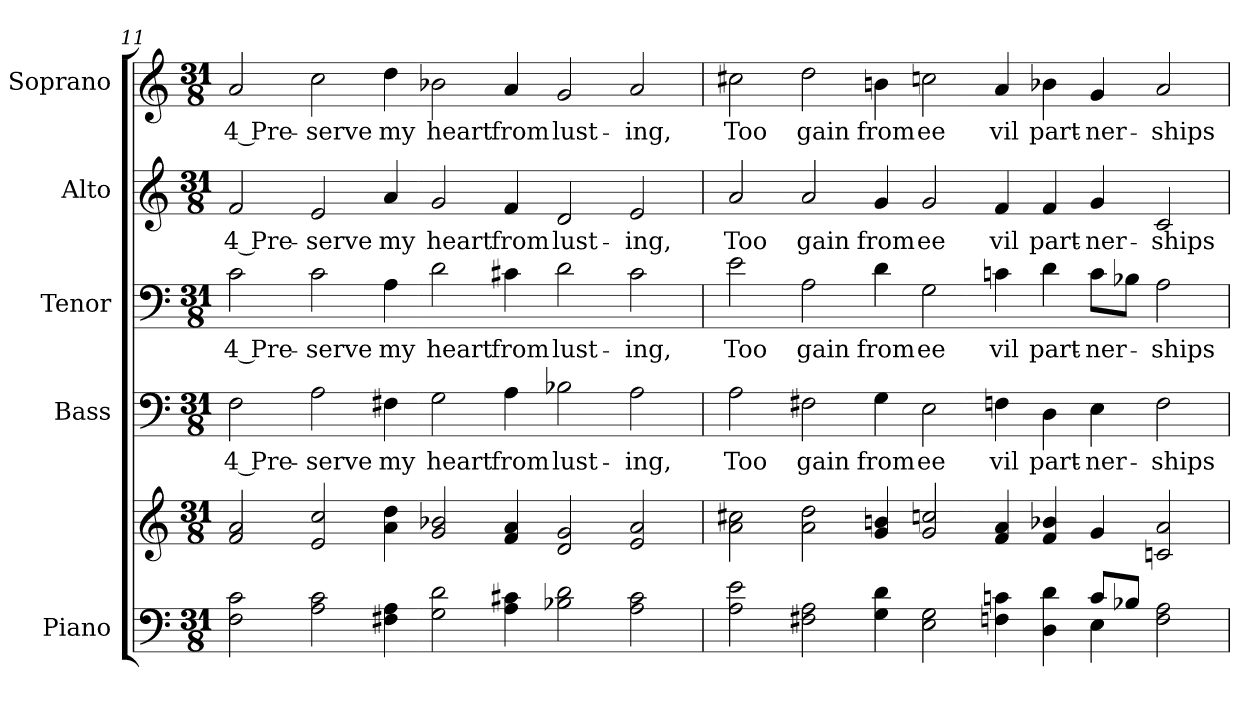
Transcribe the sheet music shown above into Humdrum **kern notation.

**kern	**kern	**kern	**text	**kern	**text	**kern	**text	**kern	**text
*part5	*part5	*part4	*part4	*part3	*part3	*part2	*part2	*part1	*part1
*staff6	*staff5	*staff4	*staff4	*staff3	*staff3	*staff2	*staff2	*staff1	*staff1
*I"Piano	*	*I"Bass	*	*I"Tenor	*	*I"Alto	*	*I"Soprano	*
*I'Pno.	*	*I'B.	*	*I'T.	*	*I'A.	*	*I'S.	*
!!LO:PB:g=z
*clefF4	*clefG2	*clefF4	*	*clefF4	*	*clefG2	*	*clefG2	*
*k[]	*k[]	*k[]	*	*k[]	*	*k[]	*	*k[]	*
*C:	*C:	*C:	*	*C:	*	*C:	*	*C:	*
*M31/8	*M31/8	*M31/8	*	*M31/8	*	*M31/8	*	*M31/8	*
=11	=11	=11	=11	=11	=11	=11	=11	=11	=11
!	!	!	!LO:LY:b:color=#000000	!	!	!	!	!	!
!	!	!	!	!	!LO:LY:b:color=#000000	!	!	!	!
!	!	!	!	!	!	!	!LO:LY:b:color=#000000	!	!
!	!	!	!	!	!	!	!	!	!LO:LY:b:color=#000000
2Fi\ 2ci	2fi/ 2ai	2Fi\	4 Pre-	2ci\	4 Pre-	2fi/	4 Pre-	2ai/	4 Pre-
!	!	!	!LO:LY:b:color=#000000	!	!	!	!	!	!
!	!	!	!	!	!LO:LY:b:color=#000000	!	!	!	!
!	!	!	!	!	!	!	!LO:LY:b:color=#000000	!	!
!	!	!	!	!	!	!	!	!	!LO:LY:b:color=#000000
2Ai\ 2ci	2ei/ 2cci	2Ai\	-serve	2ci\	-serve	2ei/	-serve	2cci\	-serve
!	!	!	!LO:LY:b:color=#000000	!	!	!	!	!	!
!	!	!	!	!	!LO:LY:b:color=#000000	!	!	!	!
!	!	!	!	!	!	!	!LO:LY:b:color=#000000	!	!
!	!	!	!	!	!	!	!	!	!LO:LY:b:color=#000000
4F#Xi\ 4Ai	4ai\ 4ddi	4F#Xi\	my	4Ai\	my	4ai/	my	4ddi\	my
!	!	!	!LO:LY:b:color=#000000	!	!	!	!	!	!
!	!	!	!	!	!LO:LY:b:color=#000000	!	!	!	!
!	!	!	!	!	!	!	!LO:LY:b:color=#000000	!	!
!	!	!	!	!	!	!	!	!	!LO:LY:b:color=#000000
2Gi\ 2di	2gi/ 2b-Xi	2Gi\	heart	2di\	heart	2gi/	heart	2b-Xi\	heart
!	!	!	!LO:LY:b:color=#000000	!	!	!	!	!	!
!	!	!	!	!	!LO:LY:b:color=#000000	!	!	!	!
!	!	!	!	!	!	!	!LO:LY:b:color=#000000	!	!
!	!	!	!	!	!	!	!	!	!LO:LY:b:color=#000000
4Ai\ 4c#Xi	4fi/ 4ai	4Ai\	from	4c#Xi\	from	4fi/	from	4ai/	from
!	!	!	!LO:LY:b:color=#000000	!	!	!	!	!	!
!	!	!	!	!	!LO:LY:b:color=#000000	!	!	!	!
!	!	!	!	!	!	!	!LO:LY:b:color=#000000	!	!
!	!	!	!	!	!	!	!	!	!LO:LY:b:color=#000000
2B-Xi\ 2di	2di/ 2gi	2B-Xi\	lust-	2di\	lust-	2di/	lust-	2gi/	lust-
!	!	!	!LO:LY:b:color=#000000	!	!	!	!	!	!
!	!	!	!	!	!LO:LY:b:color=#000000	!	!	!	!
!	!	!	!	!	!	!	!LO:LY:b:color=#000000	!	!
!	!	!	!	!	!	!	!	!	!LO:LY:b:color=#000000
2Ai\ 2c#i	2ei/ 2ai	2Ai\	-ing,	2c#i\	-ing,	2ei/	-ing,	2ai/	-ing,
=12	=12	=12	=12	=12	=12	=12	=12	=12	=12
*^	*	*	*	*	*	*	*	*	*
!	!	!	!	!LO:LY:b:color=#000000	!	!	!	!	!	!
!	!	!	!	!	!	!LO:LY:b:color=#000000	!	!	!	!
!	!	!	!	!	!	!	!	!LO:LY:b:color=#000000	!	!
!	!	!	!	!	!	!	!	!	!	!LO:LY:b:color=#000000
2Ai\ 2ei	1ryy	2ai\ 2cc#Xi	2Ai\	Too	2ei\	Too	2ai/	Too	2cc#Xi\	Too
!	!	!	!	!LO:LY:b:color=#000000	!	!	!	!	!	!
!	!	!	!	!	!	!LO:LY:b:color=#000000	!	!	!	!
!	!	!	!	!	!	!	!	!LO:LY:b:color=#000000	!	!
!	!	!	!	!	!	!	!	!	!	!LO:LY:b:color=#000000
2F#Xi\ 2Ai	.	2ai\ 2ddi	2F#Xi\	gain	2Ai\	gain	2ai/	gain	2ddi\	gain
!	!	!	!	!LO:LY:b:color=#000000	!	!	!	!	!	!
!	!	!	!	!	!	!LO:LY:b:color=#000000	!	!	!	!
!	!	!	!	!	!	!	!	!LO:LY:b:color=#000000	!	!
!	!	!	!	!	!	!	!	!	!	!LO:LY:b:color=#000000
4Gi\ 4di	1ryy	4gi/ 4bni	4Gi\	from	4di\	from	4gi/	from	4bni\	from
!	!	!	!	!LO:LY:b:color=#000000	!	!	!	!	!	!
!	!	!	!	!	!	!LO:LY:b:color=#000000	!	!	!	!
!	!	!	!	!	!	!	!	!LO:LY:b:color=#000000	!	!
!	!	!	!	!	!	!	!	!	!	!LO:LY:b:color=#000000
2Ei\ 2Gi	.	2gi/ 2ccni	2Ei\	ee	2Gi\	ee	2gi/	ee	2ccni\	ee
!	!	!	!	!LO:LY:b:color=#000000	!	!	!	!	!	!
!	!	!	!	!	!	!LO:LY:b:color=#000000	!	!	!	!
!	!	!	!	!	!	!	!	!LO:LY:b:color=#000000	!	!
!	!	!	!	!	!	!	!	!	!	!LO:LY:b:color=#000000
4Fni\ 4cni	.	4fi/ 4ai	4Fni\	vil	4cni\	vil	4fi/	vil	4ai/	vil
!	!	!	!	!LO:LY:b:color=#000000	!	!	!	!	!	!
!	!	!	!	!	!	!LO:LY:b:color=#000000	!	!	!	!
!	!	!	!	!	!	!	!	!LO:LY:b:color=#000000	!	!
!	!	!	!	!	!	!	!	!	!	!LO:LY:b:color=#000000
4Di\ 4di	4ryy	4fi/ 4b-Xi	4Di\	part-	4di\	part-	4fi/	part-	4b-Xi\	part-
!	!	!	!	!LO:LY:b:color=#000000	!	!	!	!	!	!
!	!	!	!	!	!	!LO:LY:b:color=#000000	!	!	!	!
!	!	!	!	!	!	!	!	!LO:LY:b:color=#000000	!	!
!	!	!	!	!	!	!	!	!	!	!LO:LY:b:color=#000000
8ci/L	4Ei\	4gi/	4Ei\	-ner-	8ci\L	-ner-	4gi/	-ner-	4gi/	-ner-
8B-Xi/J	.	.	.	.	8B-Xi\J	.	.	.	.	.
!	!	!	!	!LO:LY:b:color=#000000	!	!	!	!	!	!
!	!	!	!	!	!	!LO:LY:b:color=#000000	!	!	!	!
!	!	!	!	!	!	!	!	!LO:LY:b:color=#000000	!	!
!	!	!	!	!	!	!	!	!	!	!LO:LY:b:color=#000000
2Fi\ 2Ai	2ryy	2cni/ 2ai	2Fi\	-ships	2Ai\	-ships	2ci/	-ships	2ai/	-ships
*v	*v	*	*	*	*	*	*	*	*	*
=	=	=	=	=	=	=	=	=	=
*-	*-	*-	*-	*-	*-	*-	*-	*-	*-
